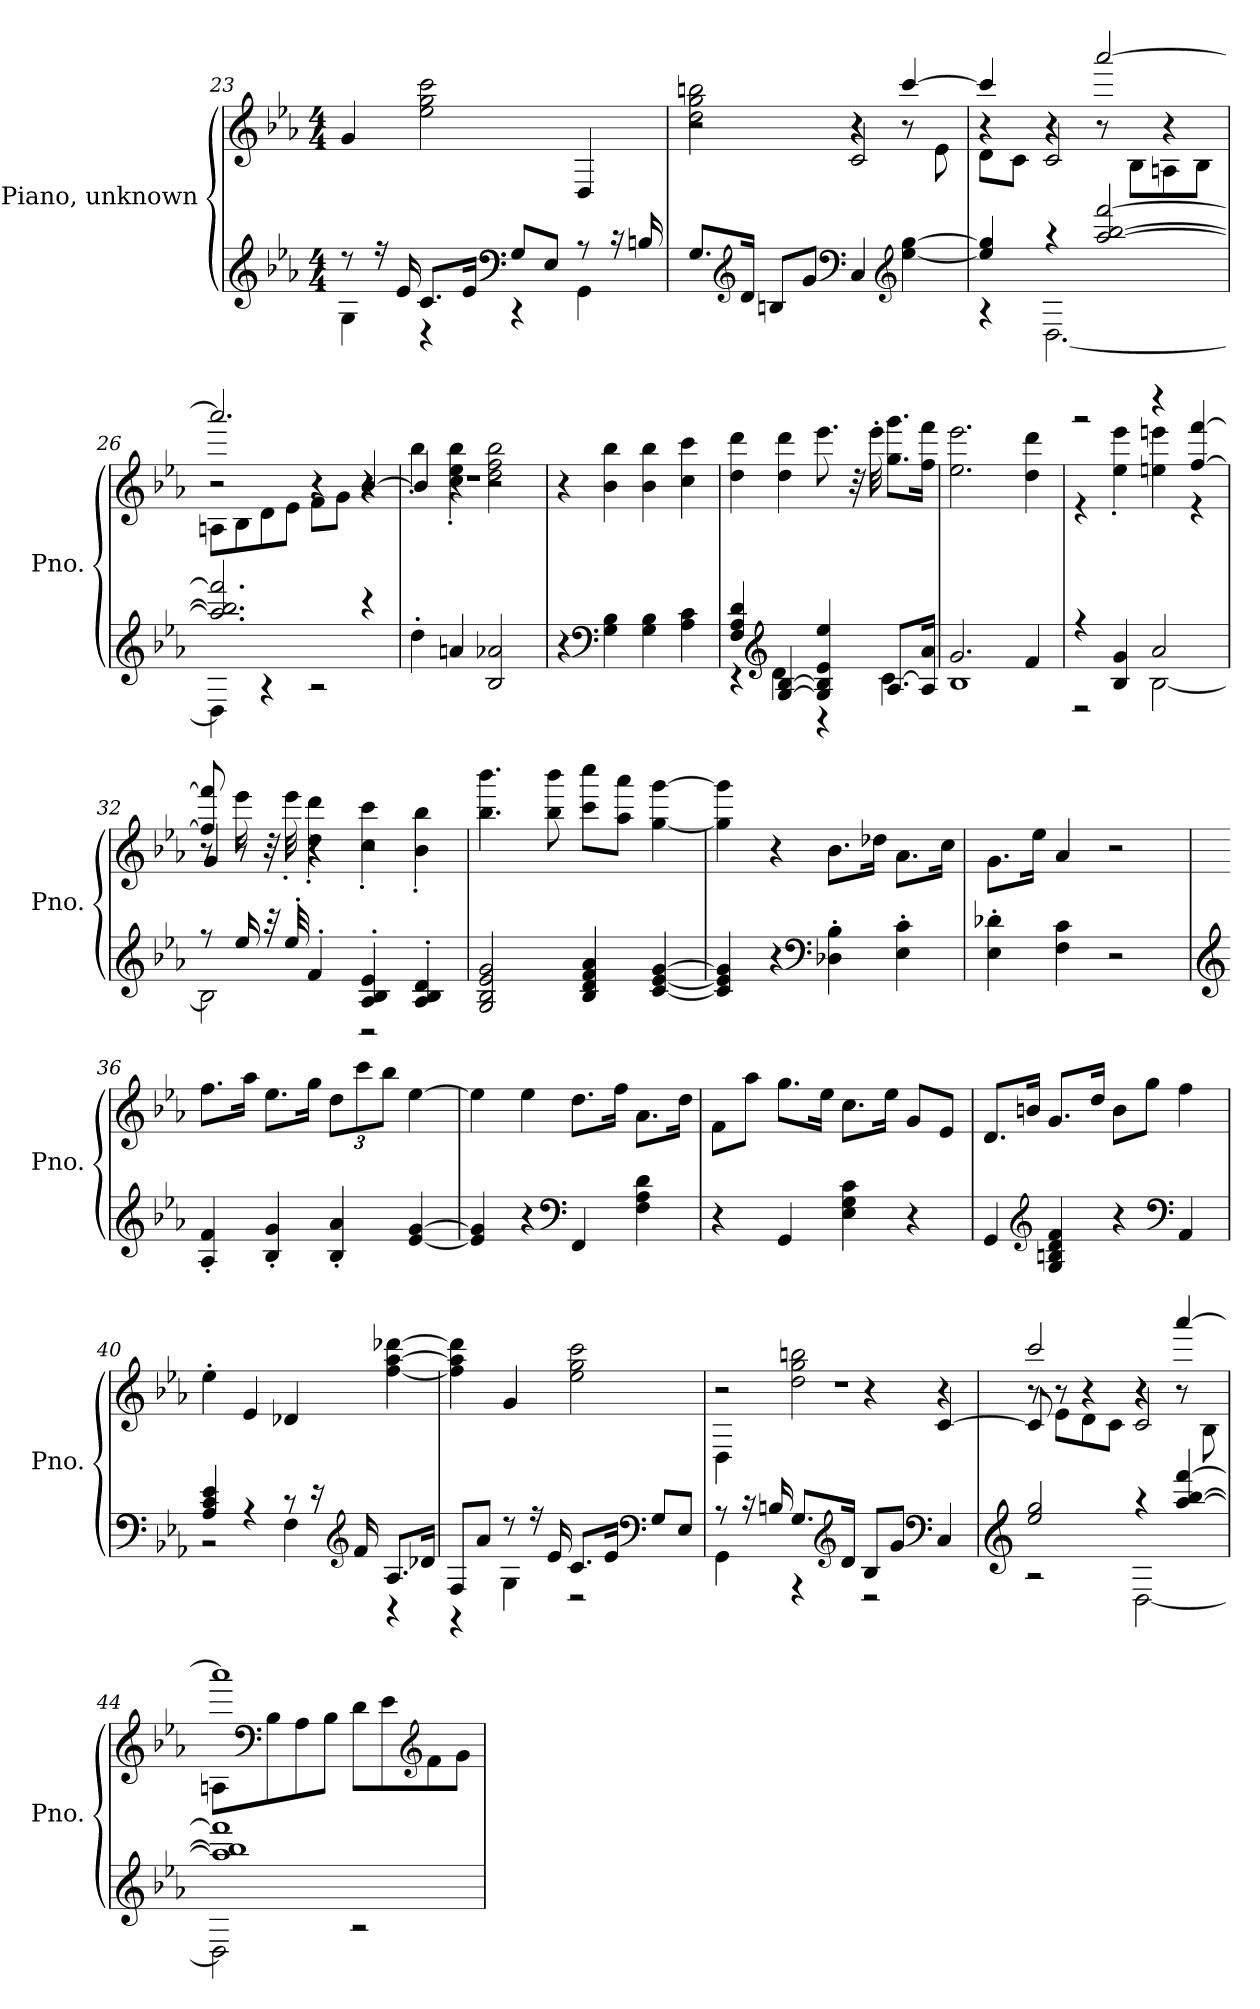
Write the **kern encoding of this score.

**kern	**kern
*part1	*part1
*staff2	*staff1
*I"Piano, unknown	*
*I'Pno.	*
*clefG2	*clefG2
*k[b-e-a-]	*k[b-e-a-]
*M4/4	*M4/4
=23	=23
*^	*
8r	4G\	4g/
16r	.	.
16e-/	.	.
8.c/L	4r	2ee-\ 2gg\ 2ccc\
16e-/Jk	.	.
*clefF4	*	*
8G/L	4r	.
8E-/J	.	.
8r	4GG\	4D/
16r	.	.
16Bn/	.	.
*v	*v	*
!!LO:LB:g=z
=24	=24
*	*^
*	*	*^
8.G/L	2r	2dd\ 2gg\ 2bbn\	2r
*clefG2	*	*	*
16d/Jk	.	.	.
8Bn/L	.	.	.
8g/J	.	.	.
*clefF4	*	*	*
4C/	4r	4r	2c/
*clefG2	*	*	*
[4ee-\ [4gg\	[4ccc/	8r	.
.	.	8e-\	.
=25	=25	=25	=25
*^	*	*	*
4ee-/] 4gg/]	4r	4ccc/]	8d\L	4r
.	.	.	8c\J	.
4r	[2.D\	4r	4r	2c/
[2aa-/ [2bb-/ [2fff/	.	[2aaa-/	8r	.
.	.	.	8B-\L	.
.	.	.	8An\	4r
.	.	.	8B-\J	.
=26	=26	=26	=26	=26
2.aa-/] 2.bb-/] 2.fff/]	4D\]	2.aaa-/]	8An\L	2r
.	.	.	8B-\	.
.	4r	.	8d\	.
.	.	.	8e-\J	.
.	2r	.	8f\L	4r
.	.	.	8g\J	.
4r	.	4r	4r	[4b-/
*v	*v	*	*	*
=27	=27	=27	=27
4dd'\	1r	4bb-'\	4b-/]
4an/	.	4cc\' 4ee-\' 4bb-\'	4r
2B-/ 2a-X/	.	2dd\ 2ff\ 2bb-\	2r
*	*v	*v	*v
!!LO:PB:g=z
=28	=28
4r	4r
*clefF4	*
4G\ 4B-\	4b-\ 4bb-\
4G\ 4B-\	4b-\ 4bb-\
4A-\ 4c\	4cc\ 4ccc\
=29	=29
*^	*
4F/ 4A-/ 4d/	4r	4dd\ 4ddd\
*clefG2	*	*
[4G/ [4B-/	4d\	4dd\ 4ddd\
4G/] 4B-/] 4e-/ 4ee-/	4r	8.eee-\
.	.	32r
.	.	32eee-'\
[8.A-/L	4c\	8.gg\ 8.ggg\L
16A-/] 16a-/Jk	.	16ff\ 16fff\Jk
=30	=30	=30
2.g/	1B-	2.ee-\ 2.eee-\
4f/	.	4dd\ 4ddd\
=31	=31	=31
*	*	*^
4r	2r	2r	4r
4B-/ 4g/	.	.	4ee-\' 4eee-\'
2a-/	[2B-\	4r	4een\ 4eeen\
.	.	[4ff/ [4fff/	4r
=32	=32	=32	=32
*	*	*	*^
8r	2B-\]	8ff/] 8fff/]	8r	4g/
16ee-/	.	8r	16eee-\	.
32r	.	.	32r	.
32ee-'/	.	.	32eee-'\	.
4f'/	.	4r	4dd\' 4ddd\'	4r
4A-/' 4B-/' 4e-/'	2r	2r	4cc\' 4ccc\'	2r
4A-/' 4B-/' 4d/'	.	.	4b-\' 4bb-\'	.
*v	*v	*	*	*
*	*v	*v	*v
!!LO:LB:g=z
=33	=33
2G/ 2B-/ 2e-/ 2g/	4.bb-\ 4.bbb-\
.	8bb-\ 8bbb-\
4B-/ 4d/ 4f/ 4a-/	8ccc\ 8cccc\L
.	8aa-\ 8aaa-\J
[4c/ [4e-/ [4g/	[4gg\ [4ggg\
=34	=34
4c/] 4e-/] 4g/]	4gg\] 4ggg\]
4r	4r
*clefF4	*
4D-X\' 4B-\'	8.b-\L
.	16dd-X\Jk
4E-\' 4c\'	8.a-\L
.	16cc\Jk
=35	=35
4E-\' 4d-X\'	8.g\L
.	16ee-\Jk
4F\ 4c\	4a-/
2r	2r
=36	=36
*clefG2	*
4A-/' 4f/'	8.ff\L
.	16aa-\Jk
4B-/' 4g/'	8.ee-\L
.	16gg\Jk
*	*Xbrackettup
4B-/' 4a-/'	12dd\L
.	12ccc\
.	12bb-\J
[4e-/ [4g/	[4ee-\
=37	=37
4e-/] 4g/]	4ee-\]
4r	4ee-\
*clefF4	*
4FF/	8.dd\L
.	16ff\Jk
4F\ 4A-\ 4d\	8.a-\L
.	16dd\Jk
!!LO:LB:g=z
=38	=38
4r	8f\L
.	8aa-\J
4GG/	8.gg\L
.	16ee-\Jk
4E-\ 4G\ 4c\	8.cc\L
.	16ee-\Jk
4r	8g/L
.	8e-/J
=39	=39
4GG/	8.d/L
.	16bn/Jk
*clefG2	*
4G/ 4Bn/ 4d/ 4f/	8.g/L
.	16dd/Jk
4r	8b\L
.	8gg\J
*clefF4	*
4AA-/	4ff\
=40	=40
*^	*
4A-/ 4c/ 4e-/	2r	4ee-'\
4r	.	4e-/
8r	4F\	4d-X/
16r	.	.
*clefG2	*	*
16f/	.	.
8.A-/L	4r	[4ff\ [4aa-\ [4ddd-X\
16d-X/Jk	.	.
!!LO:LB:g=z
=41	=41	=41
8F/L	4r	4ff\] 4aa-\] 4ddd-\]
8a-/J	.	.
8r	4G\	4g/
16r	.	.
16e-/	.	.
8.c/L	2r	2ee-\ 2gg\ 2ccc\
16e-/Jk	.	.
*clefF4	*	*
8G/L	.	.
8E-/J	.	.
=42	=42	=42
*	*	*^
*	*	*	*^
8r	4GG\	1r	4D\	2r
16r	.	.	.	.
16Bn/	.	.	.	.
8.G/L	4r	.	2dd\ 2gg\ 2bbn\	.
*clefG2	*	*	*	*
16d/Jk	.	.	.	.
8B/L	2r	.	.	4r
8g/J	.	.	.	.
*clefF4	*	*	*	*
4C/	.	.	4r	[4c/
=43	=43	=43	=43	=43
*clefG2	*	*	*	*
2ee-/ 2gg/	2r	2ccc/	8r	8c/]
.	.	.	8e-\L	8r
.	.	.	8d\	4r
.	.	.	8c\J	.
4r	[2D\	4r	4r	2c/
[4aa-/ [4bb-/ [4fff/	.	[4aaa-/	8r	.
.	.	.	8B-\	.
*	*	*	*v	*v
!!LO:LB:g=z
=44	=44	=44	=44
1aa-] 1bb-] 1fff]	2D\]	1aaa-]	8An\L
*	*	*clefF4	*
.	.	.	8B-\
.	.	.	8A\
.	.	.	8B-\J
.	2r	.	8d\L
.	.	.	8e-\
*	*	*clefG2	*
.	.	.	8f\
.	.	.	8g\J
*v	*v	*	*
*	*v	*v
=	=
*-	*-
